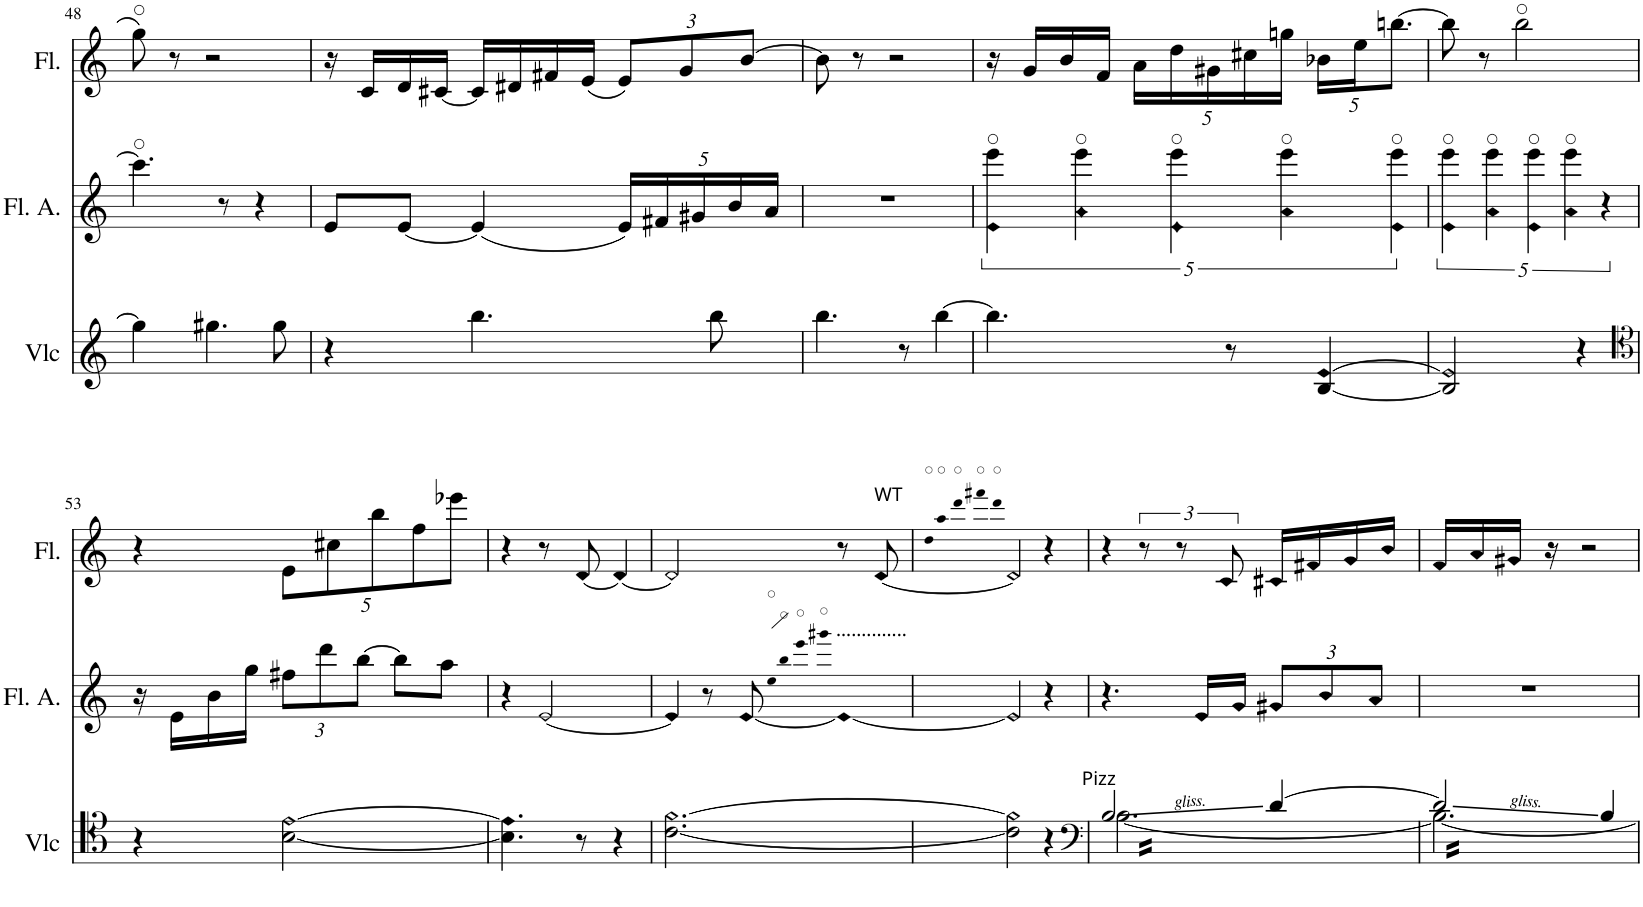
**kern	**kern	**kern
*part3	*part2	*part1
*staff3	*staff2	*staff1
*I"Violoncelle	*I"Flûte alto	*I"Flûte
*I'Vlc	*I'Fl. A.	*I'Fl.
!!LO:PB:g=z
*clefG2	*clefG2	*clefG2
*	*Trd3c5	*
*k[]	*k[]	*k[]
*M3/4	*M3/4	*M3/4
=48	=48	=48
4gg\]	4.ccc\]	8gg\
.	.	8r
4.gg#X\	.	2r
.	8r	.
.	4r	.
8gg#\	.	.
=49	=49	=49
4r	8e/L	16r
.	.	16c/LL
.	[8e/J	16d/
.	.	[16c#X/JJ
4.bb\	(4e/]	16c#/LL]
.	.	16d#X/
.	.	16f#X/
.	.	(16e/JJ
*	*Xbrackettup	*Xbrackettup
.	20e/LL)	12e/L)
.	20f#X/	.
.	.	12g/
.	20g#X/	.
8bb\	.	.
.	20b/	.
.	.	[12b/J
.	20a/JJ	.
=50	=50	=50
4.bb\	2.r	8b\]
.	.	8r
.	.	2r
8r	.	.
[4bb\	.	.
=51	=51	=51
*	*brackettup	*
4.bb\]	20%3e\ 20%3eee\	16r
.	.	16g/LL
.	.	16b/
!	!LO:N:n=1:head=diamond	!
.	20%3a\ 20%3eee\	.
.	.	16f/JJ
.	.	20a\LL
!	!LO:N:n=1:head=diamond	!
.	20%3e\ 20%3eee\	20dd\
.	.	20g#X\
8r	.	.
.	.	20cc#X\
.	20%3a\ 20%3eee\	20ggn\JJ
[4B/ [4e/	.	20b-X\LL
.	.	20ee\J
.	20%3e\ 20%3eee\	[10.bbn\J
=52	=52	=52
2B/] 2e/]	20%3e\ 20%3eee\	8bb\]
.	.	8r
.	20%3a\ 20%3eee\	.
.	.	2bb\
.	20%3e\ 20%3eee\	.
.	20%3a\ 20%3eee\	.
4r	.	.
.	20%3r	.
!!LO:LB:g=z
=53	=53	=53
*clefC4	*	*
4r	16r	4r
.	16e\LL	.
.	16b\	.
.	16gg\JJ	.
*	*Xbrackettup	*
[2B\ [2e\	12ff#X\L	10e\L
.	12ddd\	.
.	.	10cc#X\
.	[12bb\J	.
.	.	10bb\
.	8bb\L]	.
.	.	10ff\
.	8aa\J	.
.	.	10eee-X\J
=54	=54	=54
4.B\] 4.e\]	4r	4r
.	[2e/	8r
8r	.	[8d/
4r	.	4d/_
=55	=55	=55
[2.c\ [2.f\	4e/]	2d/]
.	8r	.
.	[8e/	.
.	qeeL	.
.	qbb	.
.	qeee	.
.	qggg#XJ	.
!	!LO:TX:a:t=..............	!
.	4e_ 4bb	8r
!	!	!LO:TX:a:t=WT
.	.	[8d/
=56	=56	=56
.	.	qddL
.	.	qaa
.	.	qddd
.	.	qfff#X
.	.	qdddJ
2c\] 2f\]	2e/]	2d/]
4r	4r	4r
=57	=57	=57
*clefF4	*	*
*^	*	*
!LO:TX:a:t=Pizz	!	!	!
*tremolo	*	*	*
[16B\LL	2B/	4.r	4r
16B\	.	.	.
16B\	.	.	.
16B\	.	.	.
*	*	*	*brackettup
16B\	.	.	12r
16B\	.	.	.
.	.	.	12r
16B\	.	16e/LL	.
.	.	.	12c/
16B\	.	16g/JJ	.
16B\	[4d/	12g#X/L	16c#X/LL
16B\	.	.	16f#X/
.	.	12b/	.
16B\	.	.	16g/
.	.	12a/J	.
16B\JJ	.	.	16b/JJ
=58	=58	=58	=58
16B\LL	2d/]	2.r	16f/LL
16B\	.	.	16a/
16B\	.	.	16g#X/JJ
16B\	.	.	16r
16B\	.	.	2r
16B\	.	.	.
16B\	.	.	.
16B\	.	.	.
16B\	4B/	.	.
16B\	.	.	.
16B\	.	.	.
16B\JJ	.	.	.
*Xtremolo	*	*	*
*v	*v	*	*
=	=	=
*-	*-	*-
